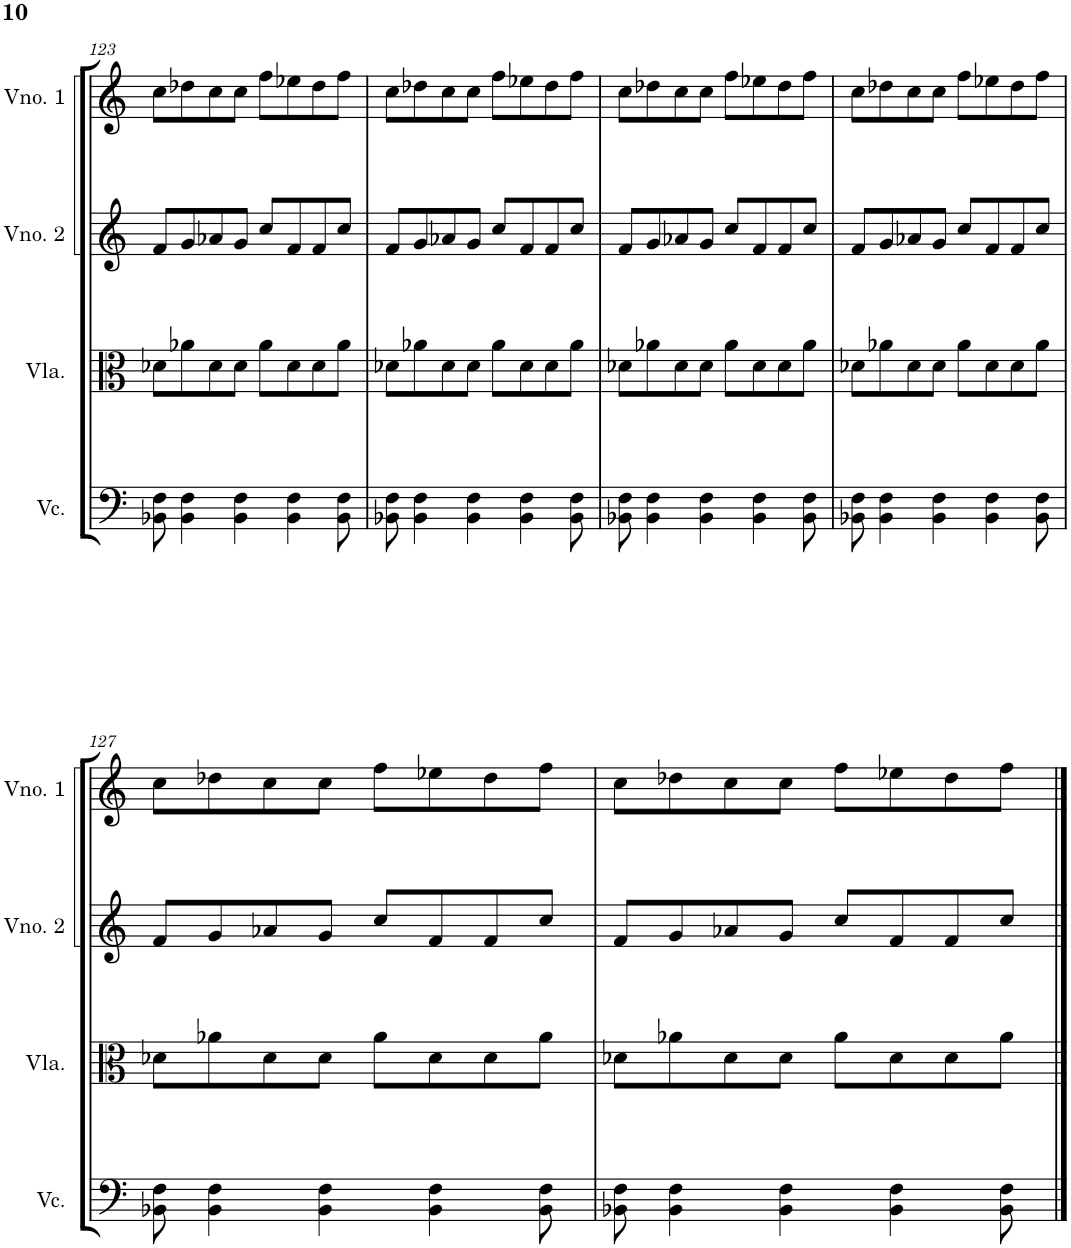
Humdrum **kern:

**kern	**kern	**kern	**kern
*part4	*part3	*part2	*part1
*staff4	*staff3	*staff2	*staff1
*I"Violoncelo	*I"Viola	*I"Violino 2	*I"Violino 1
*I'Vc.	*I'Vla.	*I'Vno. 2	*I'Vno. 1
!!LO:PB:g=z
*clefF4	*clefC3	*clefG2	*clefG2
*k[]	*k[]	*k[]	*k[]
*M4/4	*M4/4	*M4/4	*M4/4
=123	=123	=123	=123
8BB-X\ 8F\	8d-X\L	8f/L	8cc\L
4BB-\ 4F\	8a-X\	8g/	8dd-X\
.	8d-\	8a-X/	8cc\
4BB-\ 4F\	8d-\J	8g/J	8cc\J
.	8a-\L	8cc/L	8ff\L
4BB-\ 4F\	8d-\	8f/	8ee-X\
.	8d-\	8f/	8dd-\
8BB-\ 8F\	8a-\J	8cc/J	8ff\J
=124	=124	=124	=124
8BB-X\ 8F\	8d-X\L	8f/L	8cc\L
4BB-\ 4F\	8a-X\	8g/	8dd-X\
.	8d-\	8a-X/	8cc\
4BB-\ 4F\	8d-\J	8g/J	8cc\J
.	8a-\L	8cc/L	8ff\L
4BB-\ 4F\	8d-\	8f/	8ee-X\
.	8d-\	8f/	8dd-\
8BB-\ 8F\	8a-\J	8cc/J	8ff\J
=125	=125	=125	=125
8BB-X\ 8F\	8d-X\L	8f/L	8cc\L
4BB-\ 4F\	8a-X\	8g/	8dd-X\
.	8d-\	8a-X/	8cc\
4BB-\ 4F\	8d-\J	8g/J	8cc\J
.	8a-\L	8cc/L	8ff\L
4BB-\ 4F\	8d-\	8f/	8ee-X\
.	8d-\	8f/	8dd-\
8BB-\ 8F\	8a-\J	8cc/J	8ff\J
=126	=126	=126	=126
8BB-X\ 8F\	8d-X\L	8f/L	8cc\L
4BB-\ 4F\	8a-X\	8g/	8dd-X\
.	8d-\	8a-X/	8cc\
4BB-\ 4F\	8d-\J	8g/J	8cc\J
.	8a-\L	8cc/L	8ff\L
4BB-\ 4F\	8d-\	8f/	8ee-X\
.	8d-\	8f/	8dd-\
8BB-\ 8F\	8a-\J	8cc/J	8ff\J
!!LO:LB:g=z
=127	=127	=127	=127
8BB-X\ 8F\	8d-X\L	8f/L	8cc\L
4BB-\ 4F\	8a-X\	8g/	8dd-X\
.	8d-\	8a-X/	8cc\
4BB-\ 4F\	8d-\J	8g/J	8cc\J
.	8a-\L	8cc/L	8ff\L
4BB-\ 4F\	8d-\	8f/	8ee-X\
.	8d-\	8f/	8dd-\
8BB-\ 8F\	8a-\J	8cc/J	8ff\J
=128	=128	=128	=128
8BB-X\ 8F\	8d-X\L	8f/L	8cc\L
4BB-\ 4F\	8a-X\	8g/	8dd-X\
.	8d-\	8a-X/	8cc\
4BB-\ 4F\	8d-\J	8g/J	8cc\J
.	8a-\L	8cc/L	8ff\L
4BB-\ 4F\	8d-\	8f/	8ee-X\
.	8d-\	8f/	8dd-\
8BB-\ 8F\	8a-\J	8cc/J	8ff\J
==	==	==	==
*-	*-	*-	*-
